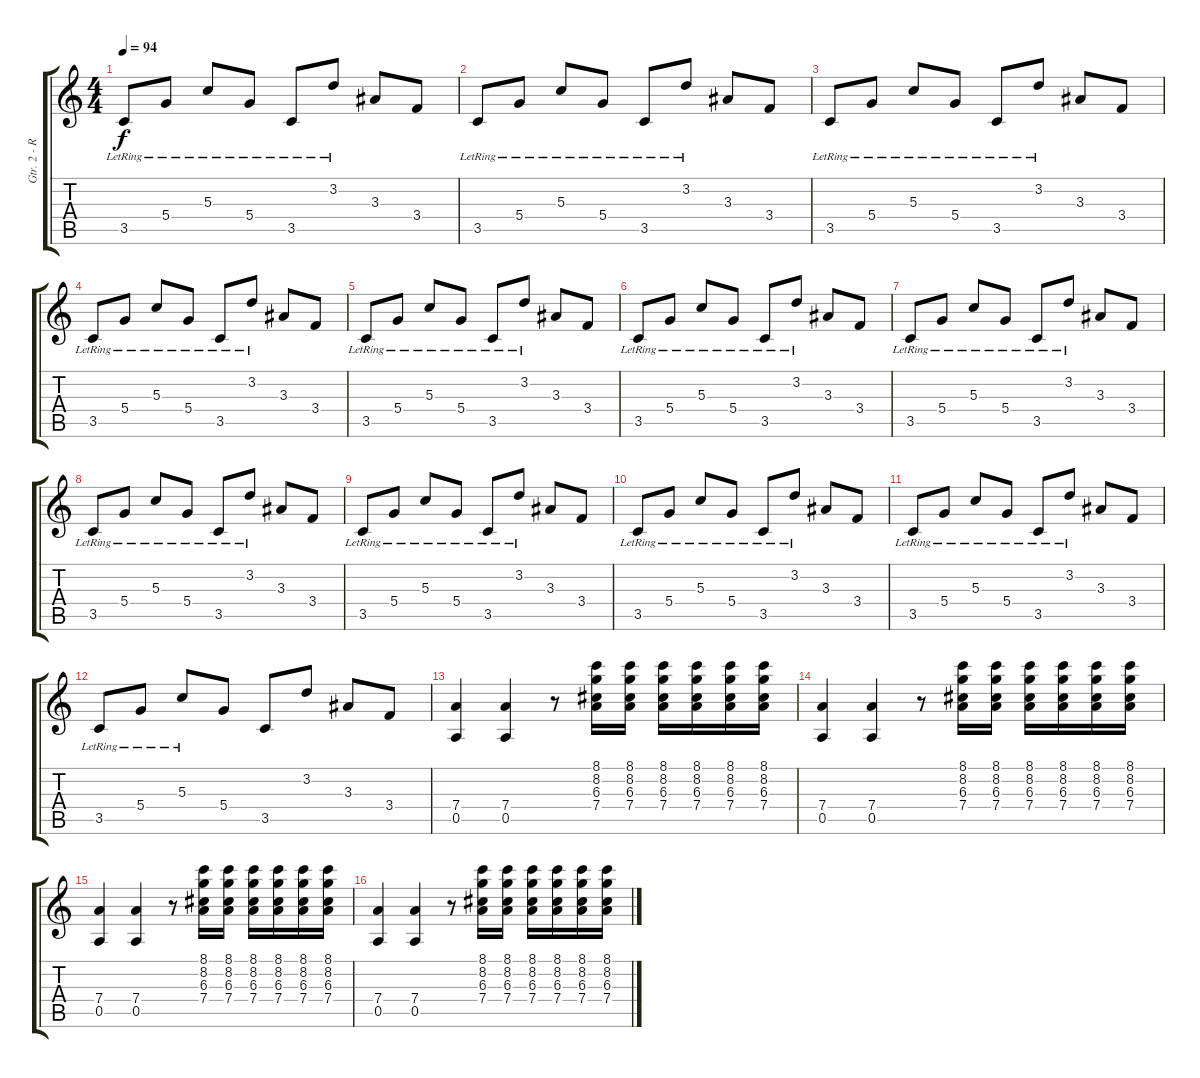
\track ("Gtr. 2 - Rythm Left" "Gtr. 2 - R") {instrument overdrivenguitar}
\staff {score tabs}
\tuning (E4 B3 G3 D3 A2 E2) {hide}
\ts (4 4)
\tempo 94
\clef g2
\ks c
3.5{lr}.8{dy f} 5.4{lr}.8 5.3{lr}.8 5.4{lr}.8 3.5{lr}.8 3.2{lr}.8 3.3.8 3.4.8 |
3.5{lr}.8 5.4{lr}.8 5.3{lr}.8 5.4{lr}.8 3.5{lr}.8 3.2{lr}.8 3.3.8 3.4.8 |
3.5{lr}.8 5.4{lr}.8 5.3{lr}.8 5.4{lr}.8 3.5{lr}.8 3.2{lr}.8 3.3.8 3.4.8 |
3.5{lr}.8 5.4{lr}.8 5.3{lr}.8 5.4{lr}.8 3.5{lr}.8 3.2{lr}.8 3.3.8 3.4.8 |
3.5{lr}.8 5.4{lr}.8 5.3{lr}.8 5.4{lr}.8 3.5{lr}.8 3.2{lr}.8 3.3.8 3.4.8 |
3.5{lr}.8 5.4{lr}.8 5.3{lr}.8 5.4{lr}.8 3.5{lr}.8 3.2{lr}.8 3.3.8 3.4.8 |
3.5{lr}.8 5.4{lr}.8 5.3{lr}.8 5.4{lr}.8 3.5{lr}.8 3.2{lr}.8 3.3.8 3.4.8 |
3.5{lr}.8 5.4{lr}.8 5.3{lr}.8 5.4{lr}.8 3.5{lr}.8 3.2{lr}.8 3.3.8 3.4.8 |
3.5{lr}.8 5.4{lr}.8 5.3{lr}.8 5.4{lr}.8 3.5{lr}.8 3.2{lr}.8 3.3.8 3.4.8 |
3.5{lr}.8 5.4{lr}.8 5.3{lr}.8 5.4{lr}.8 3.5{lr}.8 3.2{lr}.8 3.3.8 3.4.8 |
3.5{lr}.8 5.4{lr}.8 5.3{lr}.8 5.4{lr}.8 3.5{lr}.8 3.2{lr}.8 3.3.8 3.4.8 |
3.5{lr}.8 5.4{lr}.8 5.3{lr}.8 5.4.8 3.5.8 3.2.8 3.3.8 3.4.8 |
(7.4 0.5).4 (7.4 0.5).4 r.8 (8.1 8.2 6.3 7.4).16 (8.1 8.2 6.3 7.4).16 (8.1 8.2 6.3 7.4).16 (8.1 8.2 6.3 7.4).16 (8.1 8.2 6.3 7.4).16 (8.1 8.2 6.3 7.4).16 |
(7.4 0.5).4 (7.4 0.5).4 r.8 (8.1 8.2 6.3 7.4).16 (8.1 8.2 6.3 7.4).16 (8.1 8.2 6.3 7.4).16 (8.1 8.2 6.3 7.4).16 (8.1 8.2 6.3 7.4).16 (8.1 8.2 6.3 7.4).16 |
(7.4 0.5).4 (7.4 0.5).4 r.8 (8.1 8.2 6.3 7.4).16 (8.1 8.2 6.3 7.4).16 (8.1 8.2 6.3 7.4).16 (8.1 8.2 6.3 7.4).16 (8.1 8.2 6.3 7.4).16 (8.1 8.2 6.3 7.4).16 |
(7.4 0.5).4 (7.4 0.5).4 r.8 (8.1 8.2 6.3 7.4).16 (8.1 8.2 6.3 7.4).16 (8.1 8.2 6.3 7.4).16 (8.1 8.2 6.3 7.4).16 (8.1 8.2 6.3 7.4).16 (8.1 8.2 6.3 7.4).16
